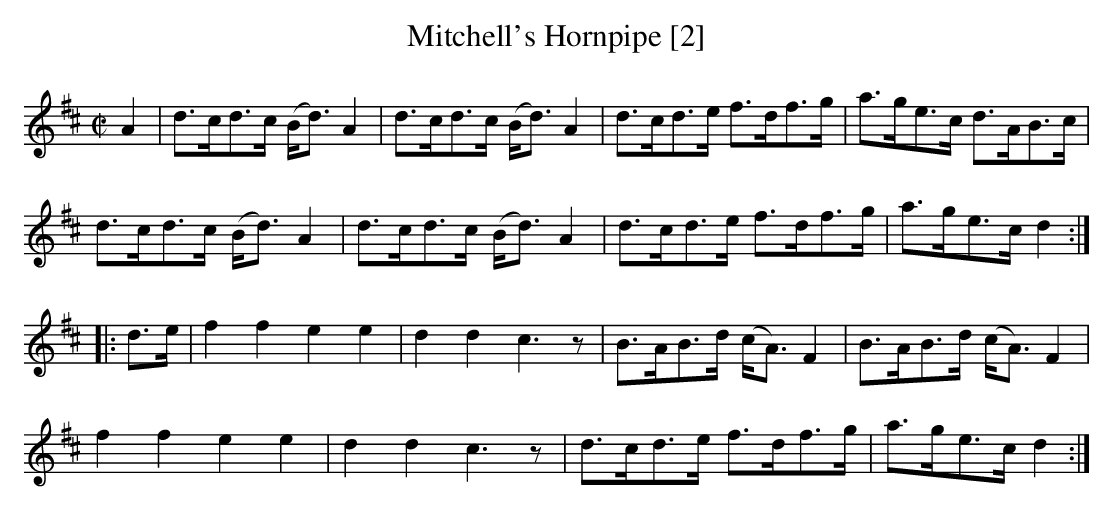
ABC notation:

X:1
T:Mitchell's Hornpipe [2]
M:C|
L:1/8
K:D
A2|d>cd>c (B<d) A2|d>cd>c (B<d) A2|d>cd>e f>df>g|a>ge>c d>AB>c|
d>cd>c (B<d) A2|d>cd>c (B<d) A2|d>cd>e f>df>g|a>ge>c d2:|
|:d>e|f2f2e2e2|d2d2c3z|B>AB>d (c<A) F2|B>AB>d (c<A)F2|
f2f2e2e2|d2d2 c3z|d>cd>e f>df>g|a>ge>c d2:|]
